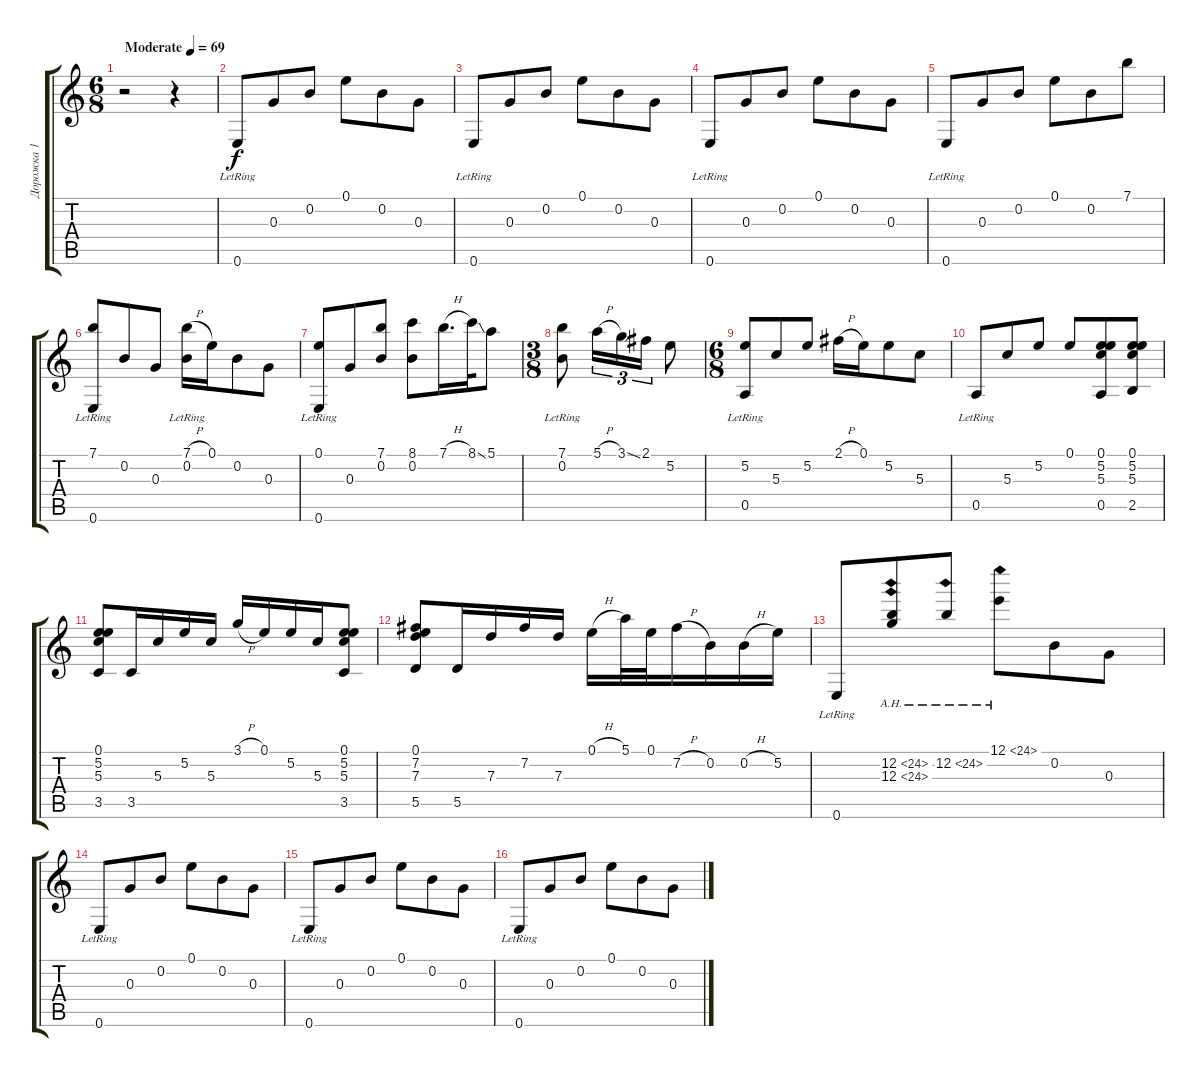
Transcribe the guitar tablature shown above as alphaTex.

\track ("Дорожка 1" "Дорожка 1") {instrument acousticguitarsteel}
\staff {score tabs}
\tuning (E4 B3 G3 D3 A2 E2) {hide}
\ts (6 8)
\tempo (69 "Moderate")
\clef g2
\ks c
r.2{dy f instrument acousticguitarsteel} r.4 |
0.6{lr}.8 0.3.8 0.2.8 0.1.8 0.2.8 0.3.8 |
0.6{lr}.8 0.3.8 0.2.8 0.1.8 0.2.8 0.3.8 |
0.6{lr}.8 0.3.8 0.2.8 0.1.8 0.2.8 0.3.8 |
0.6{lr}.8 0.3.8 0.2.8 0.1.8 0.2.8 7.1.8 |
(7.1 0.6{lr}).8 0.2.8 0.3.8 (7.1{h} 0.2{lr}).16 0.1.16 0.2.8 0.3.8 |
(0.1 0.6{lr}).8 0.3.8 (7.1 0.2).8 (8.1 0.2).8 7.1{h}.16{d} 8.1{ss}.32 5.1.8 |
\ts (3 8)
(7.1 0.2{lr}).8 5.1{h}.16{tu (3 2)} 3.1{ss}.16{tu (3 2)} 2.1.16{tu (3 2)} 5.2.8 |
\ts (6 8)
(5.2 0.5{lr}).8 5.3.8 5.2.8 2.1{h}.16 0.1.16 5.2.8 5.3.8 |
0.5{lr}.8 5.3.8 5.2.8 0.1.8 (0.1 5.2 5.3 0.5).8 (0.1 5.2 5.3 2.5).8 |
(0.1 5.2 5.3 3.5).8 3.5.16 5.3.16 5.2.16 5.3.16 3.1{h}.16 0.1.16 5.2.16 5.3.16 (0.1 5.2 5.3 3.5).8 |
(0.1 7.2 7.3 5.5).8 5.5.16 7.3.16 7.2.16 7.3.16 0.1{h}.16 5.1.32 0.1.32 7.2{h}.16 0.2.16 0.2{h}.16 5.2.16 |
0.6{lr}.8 (12.2{ah 12} 12.3{ah 12}).8 12.2{ah 12}.8 12.1{ah 12}.8 0.2.8 0.3.8 |
0.6{lr}.8 0.3.8 0.2.8 0.1.8 0.2.8 0.3.8 |
0.6{lr}.8 0.3.8 0.2.8 0.1.8 0.2.8 0.3.8 |
0.6{lr}.8 0.3.8 0.2.8 0.1.8 0.2.8 0.3.8
